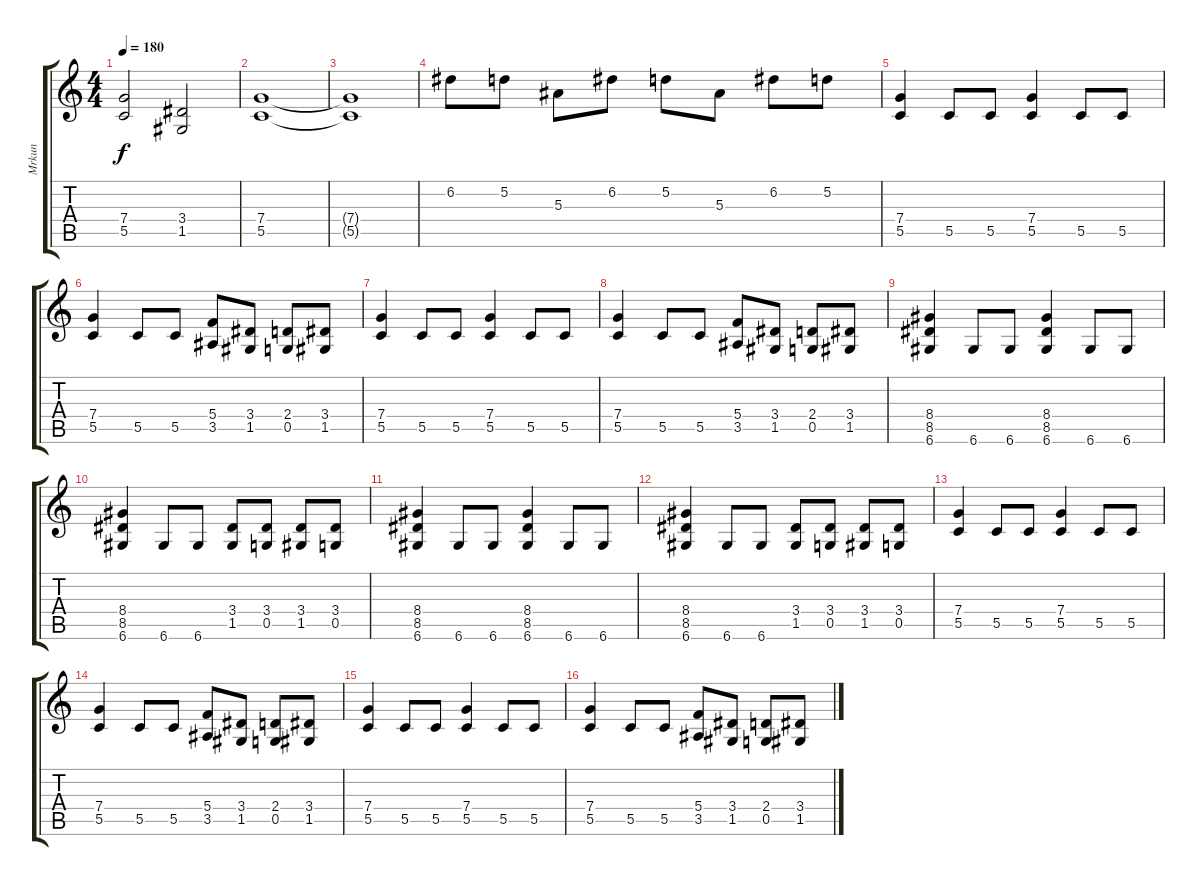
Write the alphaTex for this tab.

\track ("Mrkun" "Mrkun") {instrument distortionguitar}
\staff {score tabs}
\tuning (D4 A3 F3 C3 G2 D2) {hide}
\ts (4 4)
\tempo 180
\clef g2
\ks c
(7.4{t} 5.5{t}).2{dy f} (3.4 1.5).2 |
(7.4 5.5).1 |
(7.4{t} 5.5{t}).1 |
6.2.8 5.2.8 5.3.8 6.2.8 5.2.8 5.3.8 6.2.8 5.2.8 |
(7.4 5.5).4 5.5.8 5.5.8 (7.4 5.5).4 5.5.8 5.5.8 |
(7.4 5.5).4 5.5.8 5.5.8 (5.4 3.5).8 (3.4 1.5).8 (2.4 0.5).8 (3.4 1.5).8 |
(7.4 5.5).4 5.5.8 5.5.8 (7.4 5.5).4 5.5.8 5.5.8 |
(7.4 5.5).4 5.5.8 5.5.8 (5.4 3.5).8 (3.4 1.5).8 (2.4 0.5).8 (3.4 1.5).8 |
(8.4 8.5 6.6).4 6.6.8 6.6.8 (8.4 8.5 6.6).4 6.6.8 6.6.8 |
(8.4 8.5 6.6).4 6.6.8 6.6.8 (3.4 1.5).8 (3.4 0.5).8 (3.4 1.5).8 (3.4 0.5).8 |
(8.4 8.5 6.6).4 6.6.8 6.6.8 (8.4 8.5 6.6).4 6.6.8 6.6.8 |
(8.4 8.5 6.6).4 6.6.8 6.6.8 (3.4 1.5).8 (3.4 0.5).8 (3.4 1.5).8 (3.4 0.5).8 |
(7.4 5.5).4 5.5.8 5.5.8 (7.4 5.5).4 5.5.8 5.5.8 |
(7.4 5.5).4 5.5.8 5.5.8 (5.4 3.5).8 (3.4 1.5).8 (2.4 0.5).8 (3.4 1.5).8 |
(7.4 5.5).4 5.5.8 5.5.8 (7.4 5.5).4 5.5.8 5.5.8 |
(7.4 5.5).4 5.5.8 5.5.8 (5.4 3.5).8 (3.4 1.5).8 (2.4 0.5).8 (3.4 1.5).8
